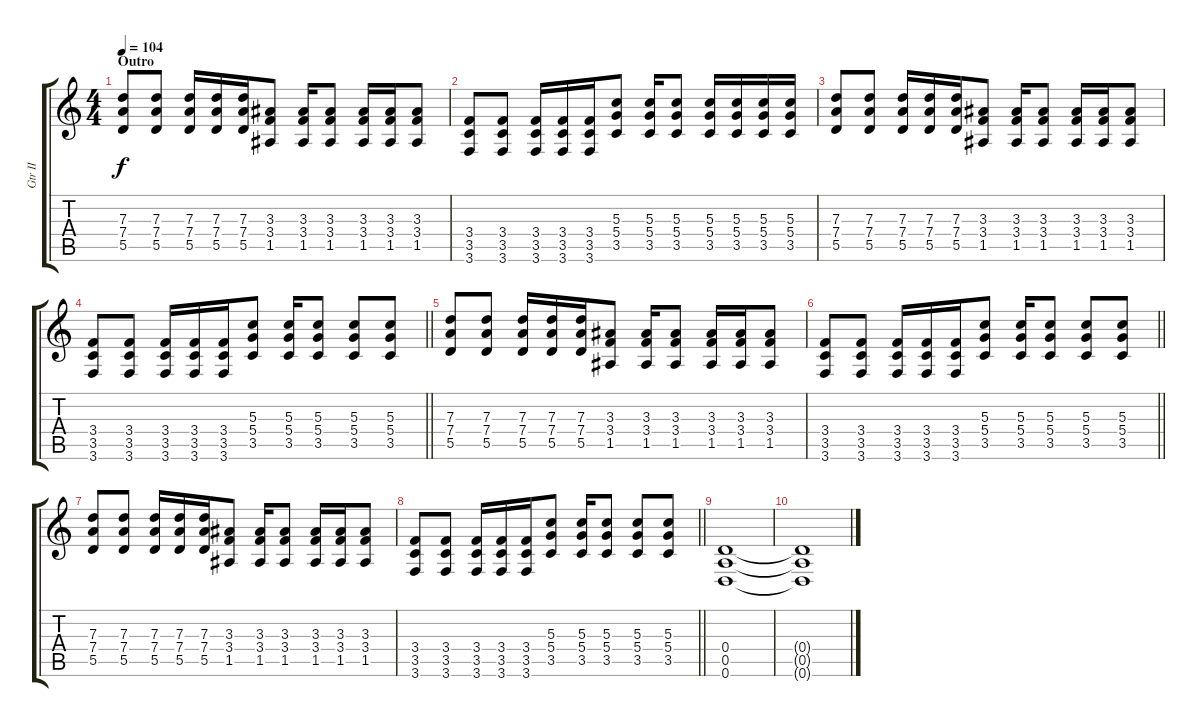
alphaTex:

\track ("Gtr II" "Gtr II") {instrument distortionguitar}
\staff {score tabs}
\tuning (E4 B3 G3 D3 A2 D2) {hide}
\ts (4 4)
\section ("" "Outro")
\tempo 104
\clef g2
\ks c
(7.3{t} 7.4{t} 5.5{t}).8{dy f} (7.3 7.4 5.5).8 (7.3 7.4 5.5).16 (7.3 7.4 5.5).16 (7.3 7.4 5.5).16 (3.3 3.4 1.5).8 (3.3 3.4 1.5).16 (3.3 3.4 1.5).8 (3.3 3.4 1.5).16 (3.3 3.4 1.5).16 (3.3 3.4 1.5).8 |
(3.4 3.5 3.6).8 (3.4 3.5 3.6).8 (3.4 3.5 3.6).16 (3.4 3.5 3.6).16 (3.4 3.5 3.6).16 (5.3 5.4 3.5).8 (5.3 5.4 3.5).16 (5.3 5.4 3.5).8 (5.3 5.4 3.5).16 (5.3 5.4 3.5).16 (5.3 5.4 3.5).16 (5.3 5.4 3.5).16 |
(7.3 7.4 5.5).8 (7.3 7.4 5.5).8 (7.3 7.4 5.5).16 (7.3 7.4 5.5).16 (7.3 7.4 5.5).16 (3.3 3.4 1.5).8 (3.3 3.4 1.5).16 (3.3 3.4 1.5).8 (3.3 3.4 1.5).16 (3.3 3.4 1.5).16 (3.3 3.4 1.5).8 |
\barLineRight lightlight
(3.4 3.5 3.6).8 (3.4 3.5 3.6).8 (3.4 3.5 3.6).16 (3.4 3.5 3.6).16 (3.4 3.5 3.6).16 (5.3 5.4 3.5).8 (5.3 5.4 3.5).16 (5.3 5.4 3.5).8 (5.3 5.4 3.5).8 (5.3 5.4 3.5).8 |
(7.3 7.4 5.5).8 (7.3 7.4 5.5).8 (7.3 7.4 5.5).16 (7.3 7.4 5.5).16 (7.3 7.4 5.5).16 (3.3 3.4 1.5).8 (3.3 3.4 1.5).16 (3.3 3.4 1.5).8 (3.3 3.4 1.5).16 (3.3 3.4 1.5).16 (3.3 3.4 1.5).8 |
\barLineRight lightlight
(3.4 3.5 3.6).8 (3.4 3.5 3.6).8 (3.4 3.5 3.6).16 (3.4 3.5 3.6).16 (3.4 3.5 3.6).16 (5.3 5.4 3.5).8 (5.3 5.4 3.5).16 (5.3 5.4 3.5).8 (5.3 5.4 3.5).8 (5.3 5.4 3.5).8 |
(7.3 7.4 5.5).8 (7.3 7.4 5.5).8 (7.3 7.4 5.5).16 (7.3 7.4 5.5).16 (7.3 7.4 5.5).16 (3.3 3.4 1.5).8 (3.3 3.4 1.5).16 (3.3 3.4 1.5).8 (3.3 3.4 1.5).16 (3.3 3.4 1.5).16 (3.3 3.4 1.5).8 |
\barLineRight lightlight
(3.4 3.5 3.6).8 (3.4 3.5 3.6).8 (3.4 3.5 3.6).16 (3.4 3.5 3.6).16 (3.4 3.5 3.6).16 (5.3 5.4 3.5).8 (5.3 5.4 3.5).16 (5.3 5.4 3.5).8 (5.3 5.4 3.5).8 (5.3 5.4 3.5).8 |
(0.4 0.5 0.6).1 |
(0.4{t} 0.5{t} 0.6{t}).1
